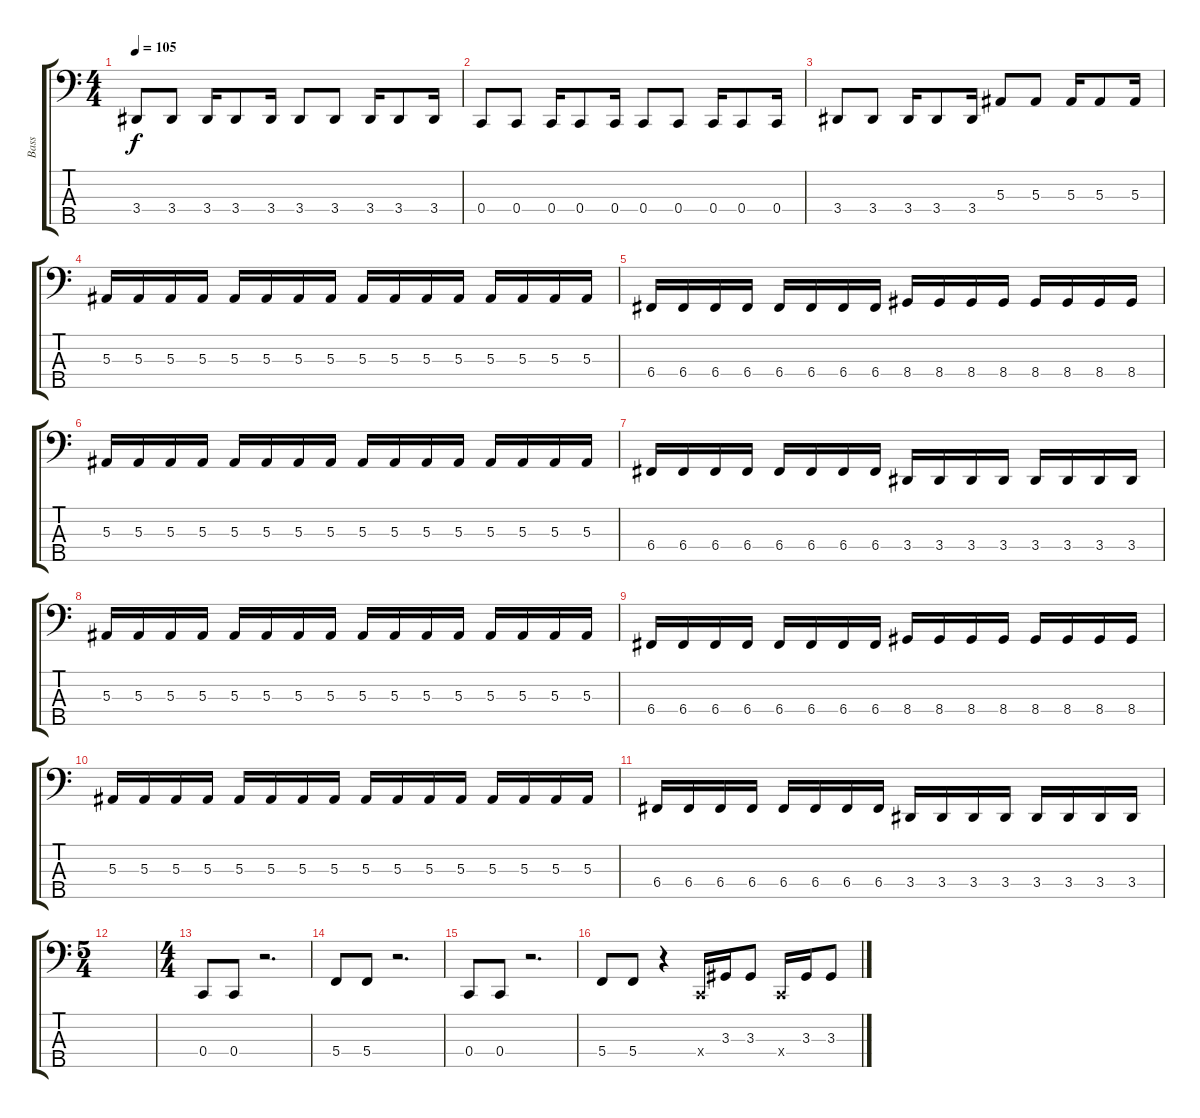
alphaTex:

\track ("Bass" "Bass") {instrument slapbass2}
\staff {score tabs}
\tuning (Eb2 Bb1 F1 C1 G0) {hide}
\ts (4 4)
\tempo 105
\clef f4
\ks c
3.4.8{dy f} 3.4.8 3.4.16 3.4.8 3.4.16 3.4.8 3.4.8 3.4.16 3.4.8 3.4.16 |
0.4.8 0.4.8 0.4.16 0.4.8 0.4.16 0.4.8 0.4.8 0.4.16 0.4.8 0.4.16 |
3.4.8 3.4.8 3.4.16 3.4.8 3.4.16 5.3.8 5.3.8 5.3.16 5.3.8 5.3.16 |
5.3.16 5.3.16 5.3.16 5.3.16 5.3.16 5.3.16 5.3.16 5.3.16 5.3.16 5.3.16 5.3.16 5.3.16 5.3.16 5.3.16 5.3.16 5.3.16 |
6.4.16 6.4.16 6.4.16 6.4.16 6.4.16 6.4.16 6.4.16 6.4.16 8.4.16 8.4.16 8.4.16 8.4.16 8.4.16 8.4.16 8.4.16 8.4.16 |
5.3.16 5.3.16 5.3.16 5.3.16 5.3.16 5.3.16 5.3.16 5.3.16 5.3.16 5.3.16 5.3.16 5.3.16 5.3.16 5.3.16 5.3.16 5.3.16 |
6.4.16 6.4.16 6.4.16 6.4.16 6.4.16 6.4.16 6.4.16 6.4.16 3.4.16 3.4.16 3.4.16 3.4.16 3.4.16 3.4.16 3.4.16 3.4.16 |
5.3.16 5.3.16 5.3.16 5.3.16 5.3.16 5.3.16 5.3.16 5.3.16 5.3.16 5.3.16 5.3.16 5.3.16 5.3.16 5.3.16 5.3.16 5.3.16 |
6.4.16 6.4.16 6.4.16 6.4.16 6.4.16 6.4.16 6.4.16 6.4.16 8.4.16 8.4.16 8.4.16 8.4.16 8.4.16 8.4.16 8.4.16 8.4.16 |
5.3.16 5.3.16 5.3.16 5.3.16 5.3.16 5.3.16 5.3.16 5.3.16 5.3.16 5.3.16 5.3.16 5.3.16 5.3.16 5.3.16 5.3.16 5.3.16 |
6.4.16 6.4.16 6.4.16 6.4.16 6.4.16 6.4.16 6.4.16 6.4.16 3.4.16 3.4.16 3.4.16 3.4.16 3.4.16 3.4.16 3.4.16 3.4.16 |
\ts (5 4)
|
\ts (4 4)
0.4.8 0.4.8 r.2{d} |
5.4.8 5.4.8 r.2{d} |
0.4.8 0.4.8 r.2{d} |
5.4.8 5.4.8 r.4 0.4{x}.16 3.3.16 3.3.8 0.4{x}.16 3.3.16 3.3.8
